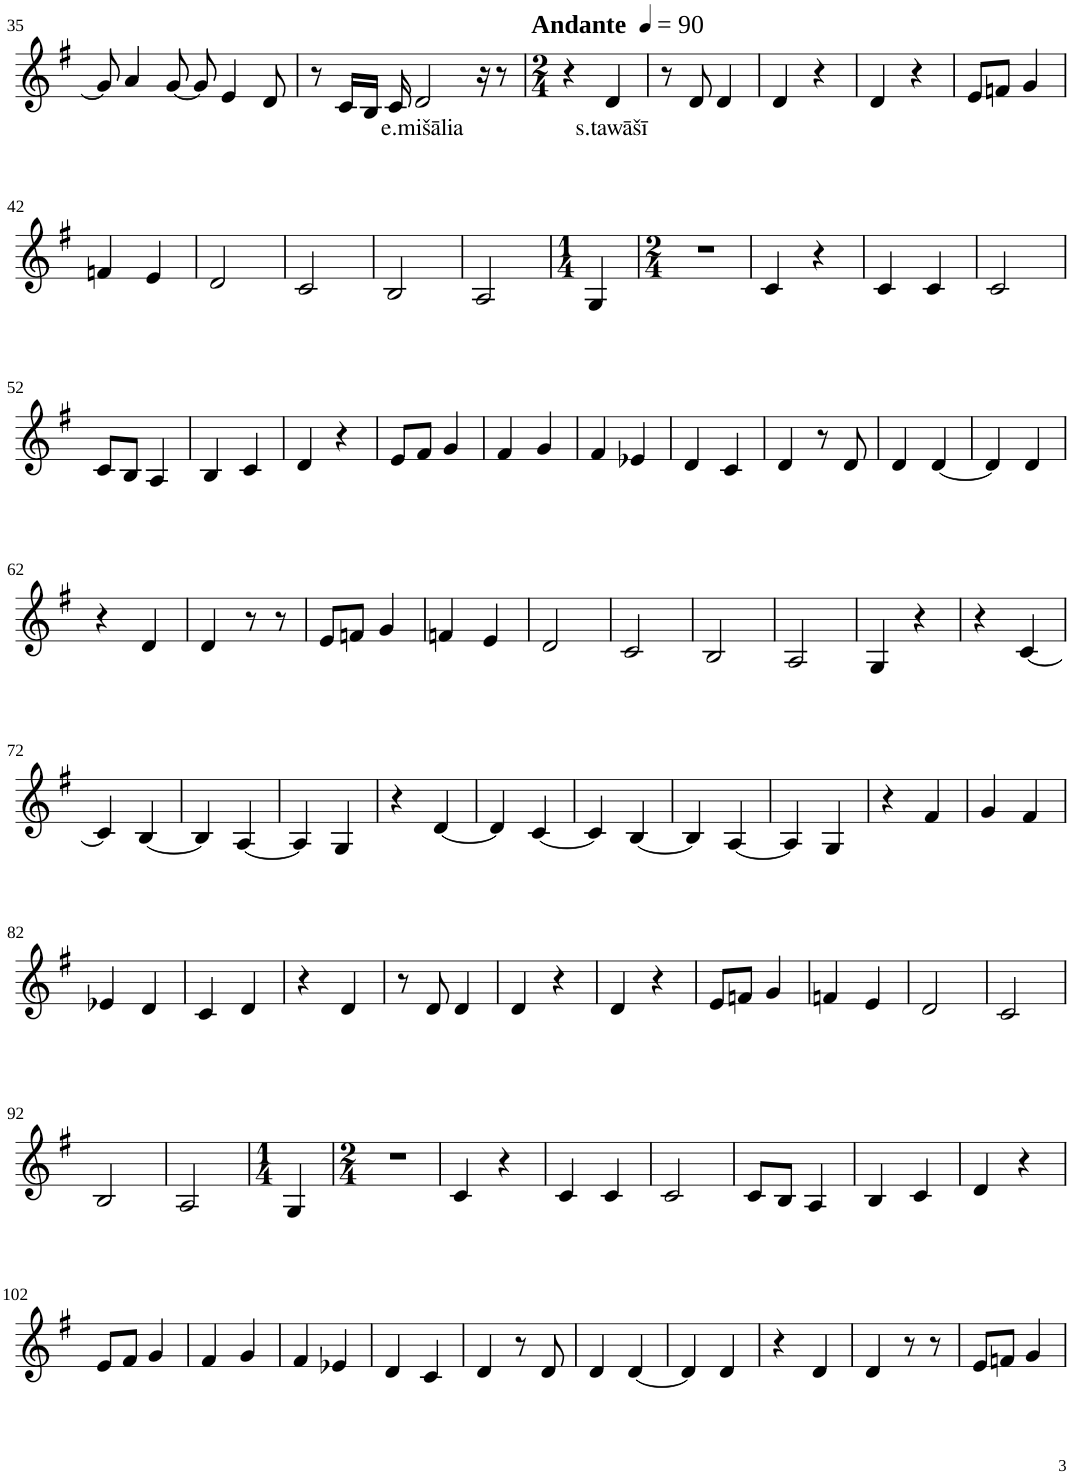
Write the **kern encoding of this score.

**kern	**text
*part1	*part1
*staff1	*staff1
*I"Violin	*
!!LO:PB:g=z
*clefG2	*
*k[f#]	*
*G:	*
*M4/4	*
=35	=35
8g/]	.
4a/	.
[8g/	.
8g/]	.
4e/	.
8d/	.
=36	=36
8r	.
16c/LL	.
16B/JJ	.
16c/	.
!	!LO:LY:b
2d/	e.mišālia
16r	.
8r	.
=37	=37
*M2/4	*
*MM90	*
!LO:TX:a:B:t=Andante	!
4r	.
!	!LO:LY:b
4d/	s.tawāšī
=38	=38
8r	.
8d/	.
4d/	.
=39	=39
4d/	.
4r	.
=40	=40
4d/	.
4r	.
=41	=41
8e/L	.
8fn/J	.
4g/	.
!!LO:LB:g=z
=42	=42
4fn/	.
4e/	.
=43	=43
2d/	.
=44	=44
2c/	.
=45	=45
2B/	.
=46	=46
2A/	.
=47	=47
*M1/4	*
4G/	.
=48	=48
*M2/4	*
2r	.
=49	=49
4c/	.
4r	.
=50	=50
4c/	.
4c/	.
=51	=51
2c/	.
!!LO:LB:g=z
=52	=52
8c/L	.
8B/J	.
4A/	.
=53	=53
4B/	.
4c/	.
=54	=54
4d/	.
4r	.
=55	=55
8e/L	.
8f#/J	.
4g/	.
=56	=56
4f#/	.
4g/	.
=57	=57
4f#/	.
4e-X/	.
=58	=58
4d/	.
4c/	.
=59	=59
4d/	.
8r	.
8d/	.
=60	=60
4d/	.
[4d/	.
=61	=61
4d/]	.
4d/	.
!!LO:LB:g=z
=62	=62
4r	.
4d/	.
=63	=63
4d/	.
8r	.
8r	.
=64	=64
8e/L	.
8fn/J	.
4g/	.
=65	=65
4fn/	.
4e/	.
=66	=66
2d/	.
=67	=67
2c/	.
=68	=68
2B/	.
=69	=69
2A/	.
=70	=70
4G/	.
4r	.
=71	=71
4r	.
[4c/	.
!!LO:LB:g=z
=72	=72
4c/]	.
[4B/	.
=73	=73
4B/]	.
[4A/	.
=74	=74
4A/]	.
4G/	.
=75	=75
4r	.
[4d/	.
=76	=76
4d/]	.
[4c/	.
=77	=77
4c/]	.
[4B/	.
=78	=78
4B/]	.
[4A/	.
=79	=79
4A/]	.
4G/	.
=80	=80
4r	.
4f#/	.
=81	=81
4g/	.
4f#/	.
!!LO:LB:g=z
=82	=82
4e-X/	.
4d/	.
=83	=83
4c/	.
4d/	.
=84	=84
4r	.
4d/	.
=85	=85
8r	.
8d/	.
4d/	.
=86	=86
4d/	.
4r	.
=87	=87
4d/	.
4r	.
=88	=88
8e/L	.
8fn/J	.
4g/	.
=89	=89
4fn/	.
4e/	.
=90	=90
2d/	.
=91	=91
2c/	.
!!LO:LB:g=z
=92	=92
2B/	.
=93	=93
2A/	.
=94	=94
*M1/4	*
4G/	.
=95	=95
*M2/4	*
2r	.
=96	=96
4c/	.
4r	.
=97	=97
4c/	.
4c/	.
=98	=98
2c/	.
=99	=99
8c/L	.
8B/J	.
4A/	.
=100	=100
4B/	.
4c/	.
=101	=101
4d/	.
4r	.
!!LO:LB:g=z
=102	=102
8e/L	.
8f#/J	.
4g/	.
=103	=103
4f#/	.
4g/	.
=104	=104
4f#/	.
4e-X/	.
=105	=105
4d/	.
4c/	.
=106	=106
4d/	.
8r	.
8d/	.
=107	=107
4d/	.
[4d/	.
=108	=108
4d/]	.
4d/	.
=109	=109
4r	.
4d/	.
=110	=110
4d/	.
8r	.
8r	.
=111	=111
8e/L	.
8fn/J	.
4g/	.
=	=
*-	*-
